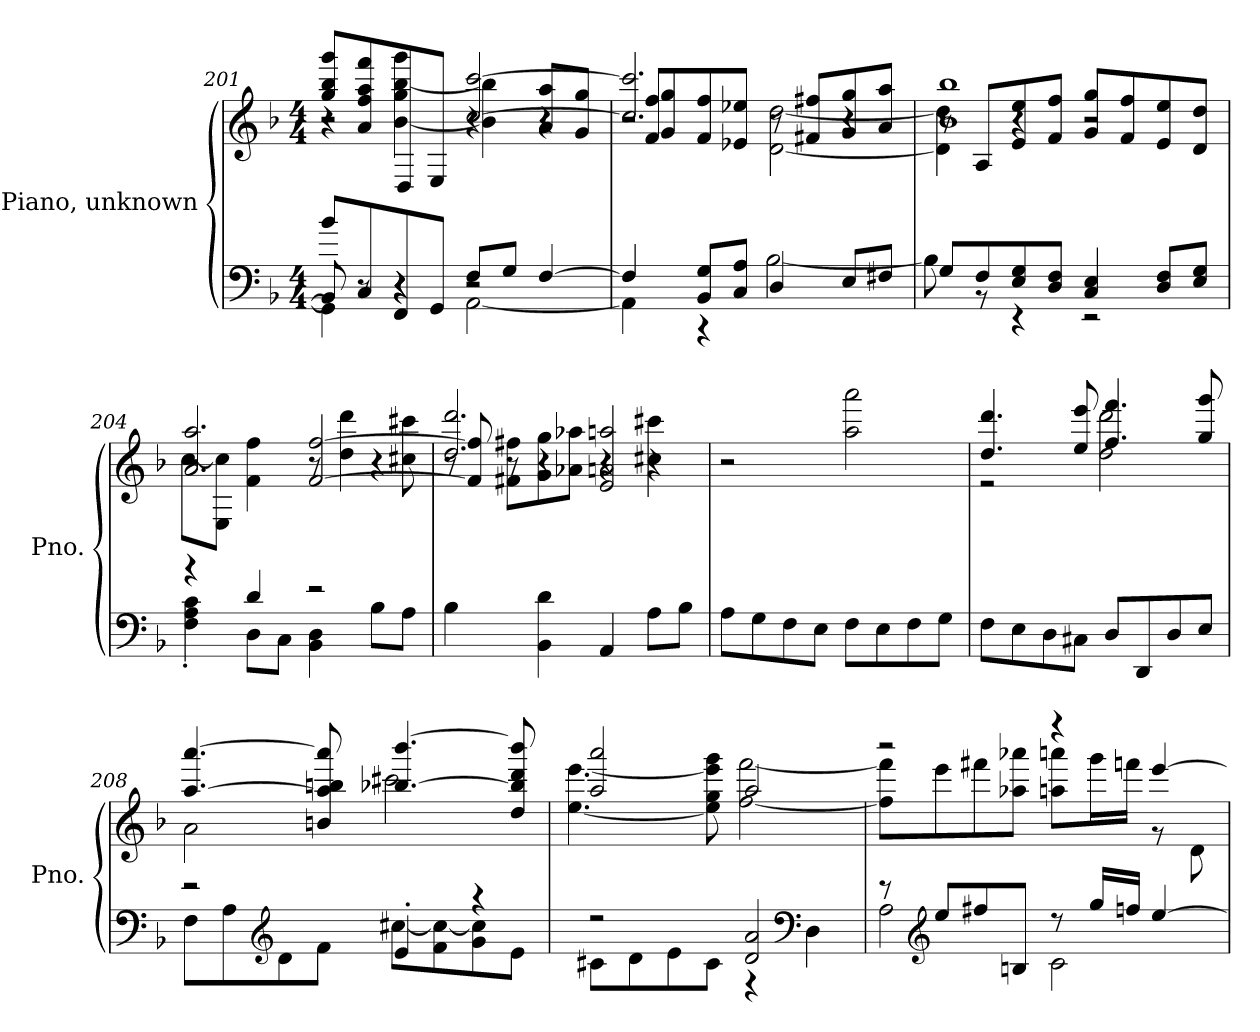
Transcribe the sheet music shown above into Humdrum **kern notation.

**kern	**kern
*part1	*part1
*staff2	*staff1
*I"Piano, unknown	*
*I'Pno.	*
!!LO:LB:g=z
*clefF4	*clefG2
*k[b-]	*k[b-]
*M4/4	*M4/4
=201	=201
*^	*^
*	*^	*	*^
8b-/L	4GG\]	8BB-/]	2r	4r	8gg/ 8bb-/ 8ggg/L
8C/	.	8r	.	.	8a/ 8ff/ 8aa/ 8fff/
8FF/	4r	4r	.	[4b-\ 4gg\ [4bb-\ 4ggg\	8D/
8GG/J	.	.	.	.	8E/J
8F/L	[2AA\	2r	[2cc/ [2ccc/	4b-\] 4bb-\]	4r
8G/J	.	.	.	.	.
[4F/	.	.	.	4r	8a/ 8aa/L
.	.	.	.	.	8g/ 8gg/J
*	*v	*v	*	*	*
=202	=202	=202	=202	=202
4F/]	4AA\]	2.cc/] 2.ccc/]	2r	8f/ 8ff/L
.	.	.	.	8g/ 8gg/
8BB-/ 8G/L	4r	.	.	8f/ 8ff/
8C/ 8A/J	.	.	.	8e-X/ 8ee-X/J
4D/	[2B-\	.	[2d\ [2dd\	8r
.	.	.	.	8f#X/ 8ff#X/L
8E/L	.	4r	.	8g/ 8gg/
8F#X/J	.	.	.	8a/ 8aa/J
=203	=203	=203	=203	=203
8G/L	8B-\]	1b- 1bb-	4d\] 4dd\]	8r
8F/	8r	.	.	8A/L
8E/ 8G/	4r	.	4r	8e/ 8ee/
8D/ 8F/J	.	.	.	8f/ 8ff/J
4C/ 4E/	2r	.	2r	8g/ 8gg/L
.	.	.	.	8f/ 8ff/
8D/ 8F/L	.	.	.	8e/ 8ee/
8E/ 8G/J	.	.	.	8d/ 8dd/J
=204	=204	=204	=204	=204
4r	4F\' 4A\' 4c\'	2.a/ 2.aa/	[8cc\L	2r
.	.	.	8E\ 8cc\]J	.
4d/	8D\L	.	4f\ 4ff\	.
.	8C\J	.	.	.
2r	4BB-\ 4D\	.	8r	[2f/ [2ff/
.	.	.	4dd\ 4ddd\	.
.	8B-\L	4r	.	.
.	8A\J	.	8cc#X\ 8ccc#X\	.
*v	*v	*	*	*
!!LO:PB:g=z	!!	!!
=205	=205	=205	=205
4B-\	2.dd/ 2.ddd/	8r	8f/] 8ff/]
.	.	8f#X\ 8ff#X\L	8r
4BB-\ 4d\	.	8g\ 8gg\	4r
.	.	8a-X\ 8aa-X\J	.
4AA/	.	4r	2e/ 2an/ 2aan/
8A\L	4r	4cc#X\ 4ccc#X\	.
8B-\J	.	.	.
*	*v	*v	*v
=206	=206
8A\L	2r
8G\	.
8F\	.
8E\J	.
8F\L	2aa\ 2aaa\
8E\	.
8F\	.
8G\J	.
=207	=207
*	*^
8F\L	4.dd/ 4.ddd/	2r
8E\	.	.
8D\	.	.
8C#X\J	8ee/ 8eee/	.
8D/L	4.ff/ 4.fff/	2dd\ 2ddd\
8DD/	.	.
8D/	.	.
8E/J	8gg/ 8ggg/	.
=208	=208	=208
*^	*	*
2r	8F\L	[4.aa/ [4.aaa/	2a\
.	8A\	.	.
*clefG2	*	*	*
.	8d\	.	.
.	8f\J	8bn/ 8aa/] 8bbn/ 8aaa/]	.
4e'/	[8cc#X\L	[4.bb-X/ [4.bbb-/	2ccc#X\
.	8f\ 8cc#\_	.	.
4r	8g\ 8cc#\]	.	.
.	8e\J	8dd/ 8bb-/] 8ddd/ 8bbb-/]	.
!!LO:LB:g=z	!!
=209	=209	=209	=209
2r	8c#X\L	2aa/ 2aaa/	[4.ee\ [4.eee\
.	8d\	.	.
.	8e\	.	.
.	8c#\J	.	8ee\] 8gg\ 8eee\] 8ggg\
2d/ 2a/	4r	2aa/	[2ff\ [2fff\
*clefF4	*	*	*
.	4D\	.	.
=210	=210	=210	=210
8r	2A\	2r	8ff\] 8fff\]L
*clefG2	*	*	*
8ee/L	.	.	8eee\
8ff#X/	.	.	8fff#X\
8Bn/J	.	.	8aa-X\ 8aaa-X\J
8r	2c\	4r	8aan\ 8aaan\L
16gg/LL	.	.	16ggg\L
16ffn/JJ	.	.	16fffn\JJ
[4ee/	.	[4eee/	8r
.	.	.	8d\
*v	*v	*	*
*	*v	*v
=	=
*-	*-
